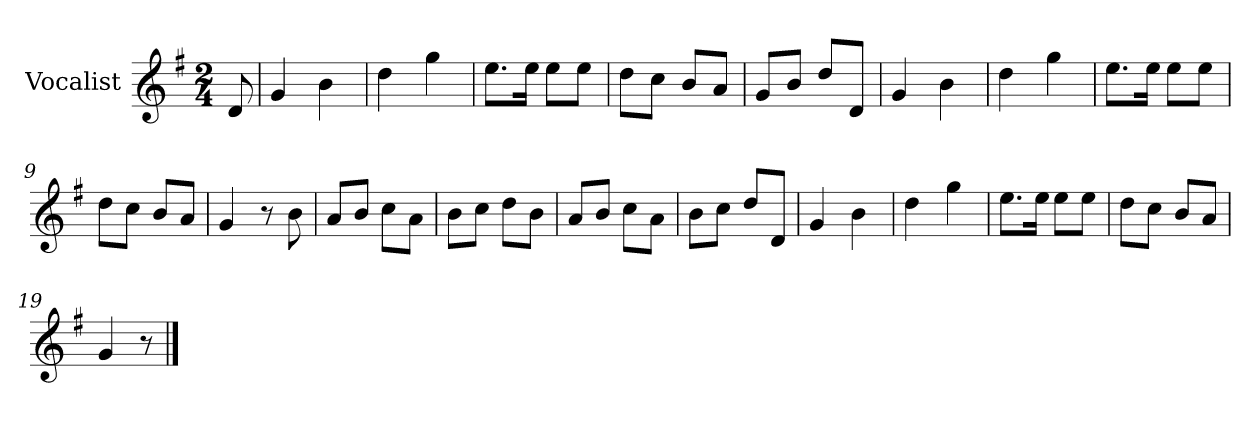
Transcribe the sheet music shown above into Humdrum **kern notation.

**kern
*part1
*staff1
*I"Vocalist
*k[f#]
*G:
*M2/4
=
8d
=1
4g
4b
=2
4dd
4gg
=3
8.eeL
16eeJk
8eeL
8eeJ
=4
8ddL
8ccJ
8bL
8aJ
=5
8gL
8bJ
8ddL
8dJ
=6
4g
4b
=7
4dd
4gg
=8
8.eeL
16eeJk
8eeL
8eeJ
=9
8ddL
8ccJ
8bL
8aJ
=10
4g
8r
8b
=11
8aL
8bJ
8ccL
8aJ
=12
8bL
8ccJ
8ddL
8bJ
=13
8aL
8bJ
8ccL
8aJ
=14
8bL
8ccJ
8ddL
8dJ
=15
4g
4b
=16
4dd
4gg
=17
8.eeL
16eeJk
8eeL
8eeJ
=18
8ddL
8ccJ
8bL
8aJ
=19
4g
8r
==
*-
